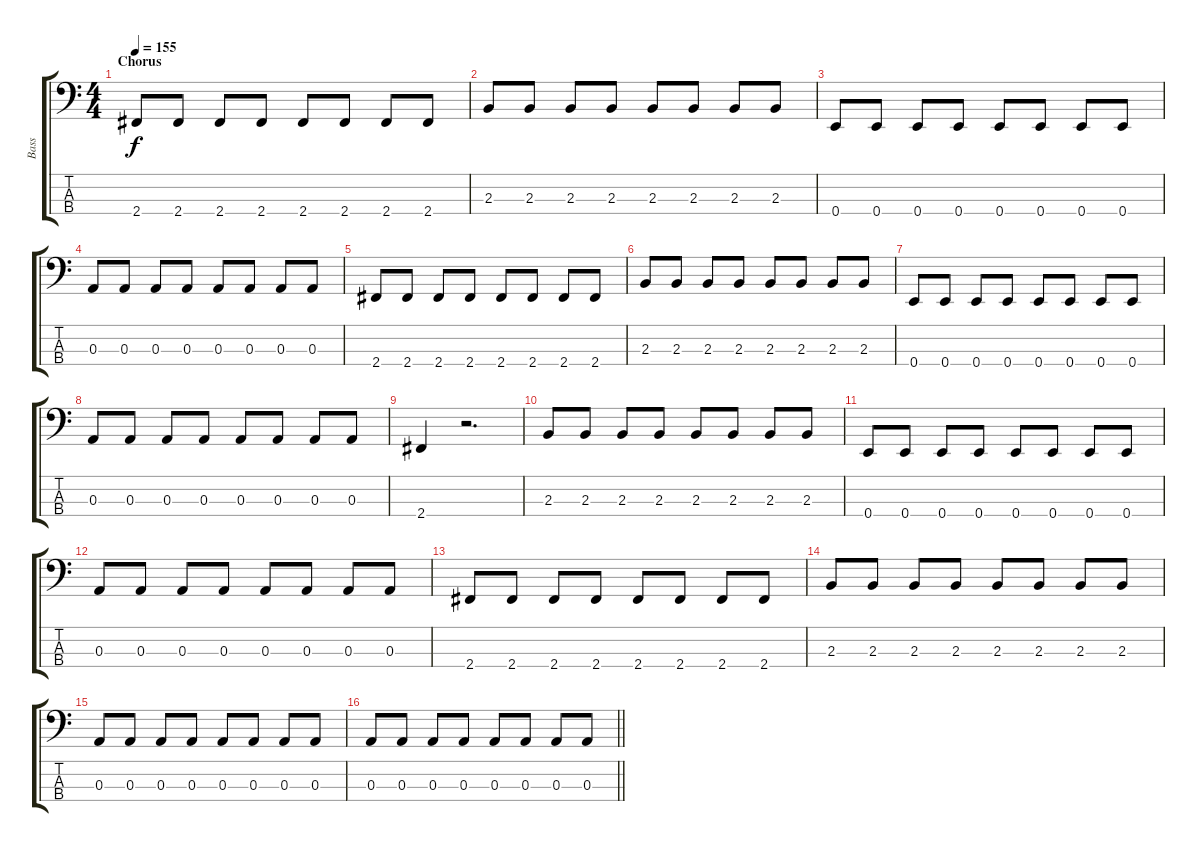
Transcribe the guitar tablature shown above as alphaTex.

\track ("Bass" "Bass") {instrument electricbassfinger}
\staff {score tabs}
\tuning (G2 D2 A1 E1) {hide}
\ts (4 4)
\section ("" "Chorus")
\tempo 155
\clef f4
\ks c
2.4.8{dy f} 2.4.8 2.4.8 2.4.8 2.4.8 2.4.8 2.4.8 2.4.8 |
2.3.8 2.3.8 2.3.8 2.3.8 2.3.8 2.3.8 2.3.8 2.3.8 |
0.4.8 0.4.8 0.4.8 0.4.8 0.4.8 0.4.8 0.4.8 0.4.8 |
0.3.8 0.3.8 0.3.8 0.3.8 0.3.8 0.3.8 0.3.8 0.3.8 |
2.4.8 2.4.8 2.4.8 2.4.8 2.4.8 2.4.8 2.4.8 2.4.8 |
2.3.8 2.3.8 2.3.8 2.3.8 2.3.8 2.3.8 2.3.8 2.3.8 |
0.4.8 0.4.8 0.4.8 0.4.8 0.4.8 0.4.8 0.4.8 0.4.8 |
0.3.8 0.3.8 0.3.8 0.3.8 0.3.8 0.3.8 0.3.8 0.3.8 |
2.4.4 r.2{d} |
2.3.8 2.3.8 2.3.8 2.3.8 2.3.8 2.3.8 2.3.8 2.3.8 |
0.4.8 0.4.8 0.4.8 0.4.8 0.4.8 0.4.8 0.4.8 0.4.8 |
0.3.8 0.3.8 0.3.8 0.3.8 0.3.8 0.3.8 0.3.8 0.3.8 |
2.4.8 2.4.8 2.4.8 2.4.8 2.4.8 2.4.8 2.4.8 2.4.8 |
2.3.8 2.3.8 2.3.8 2.3.8 2.3.8 2.3.8 2.3.8 2.3.8 |
0.3.8 0.3.8 0.3.8 0.3.8 0.3.8 0.3.8 0.3.8 0.3.8 |
\barLineRight lightlight
0.3.8 0.3.8 0.3.8 0.3.8 0.3.8 0.3.8 0.3.8 0.3.8
